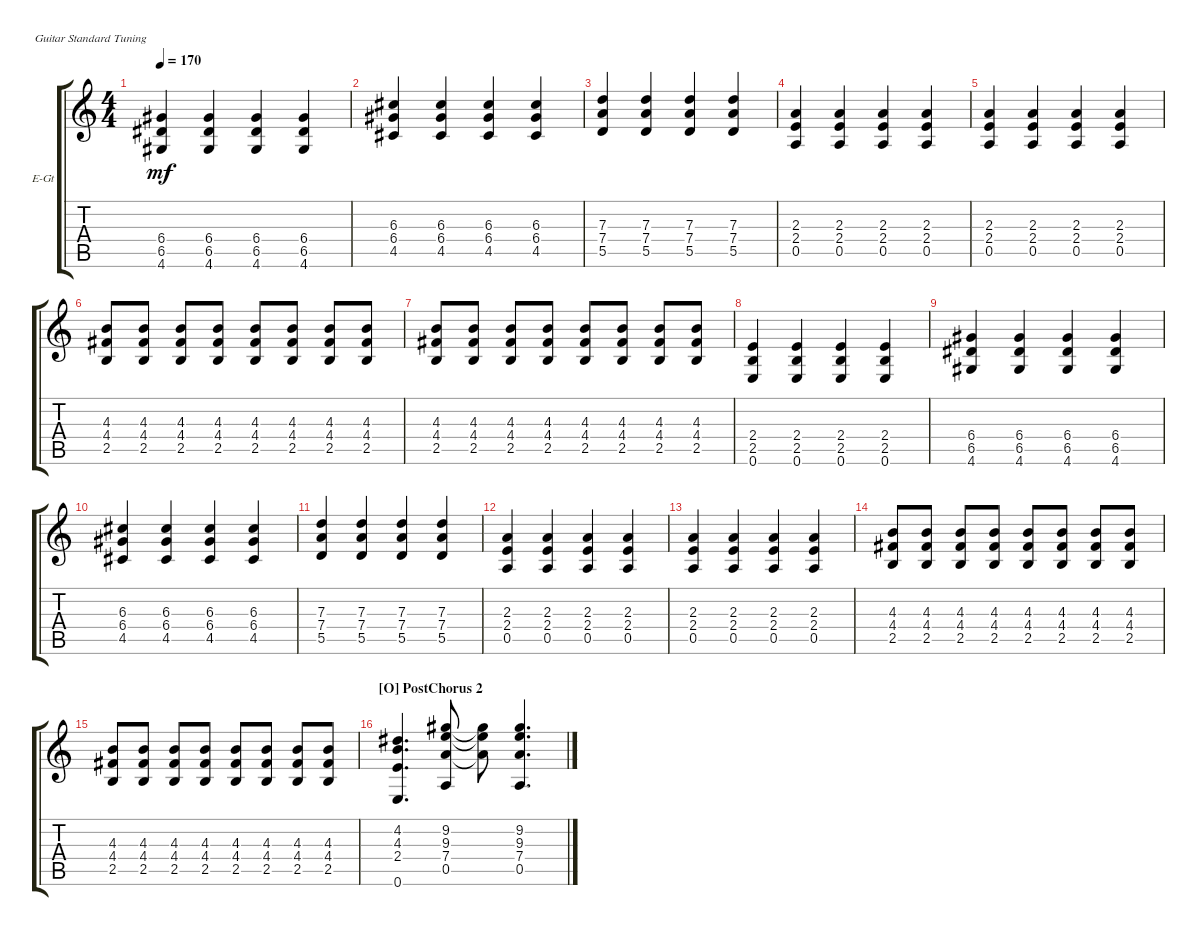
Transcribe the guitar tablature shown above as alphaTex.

\defaultSystemsLayout 4
\bracketExtendMode groupsimilarinstruments
\firstSystemTrackNameOrientation horizontal
\otherSystemsTrackNameOrientation horizontal
\track ("Rhythm Guitar (Drive)" "E-Gt") {instrument overdrivenguitar}
\staff {score tabs}
\tuning (E4 B3 G3 D3 A2 E2)
\ts (4 4)
\tempo 170
\clef g2
\ks c
(4.6 6.5 6.4).4{dy mf} (4.6 6.5 6.4).4 (4.6 6.5 6.4).4 (4.6 6.5 6.4).4 |
(4.5 6.4 6.3).4 (4.5 6.4 6.3).4 (4.5 6.4 6.3).4 (4.5 6.4 6.3).4 |
(5.5 7.4 7.3).4 (5.5 7.4 7.3).4 (5.5 7.4 7.3).4 (5.5 7.4 7.3).4 |
(0.5 2.4 2.3).4 (0.5 2.4 2.3).4 (0.5 2.4 2.3).4 (0.5 2.4 2.3).4 |
(0.5 2.4 2.3).4 (0.5 2.4 2.3).4 (0.5 2.4 2.3).4 (0.5 2.4 2.3).4 |
(2.5 4.4 4.3).8 (4.3 4.4 2.5).8 (2.5 4.4 4.3).8 (4.3 4.4 2.5).8 (2.5 4.4 4.3).8 (4.3 4.4 2.5).8 (2.5 4.4 4.3).8 (4.3 4.4 2.5).8 |
(2.5 4.4 4.3).8 (4.3 4.4 2.5).8 (2.5 4.4 4.3).8 (4.3 4.4 2.5).8 (2.5 4.4 4.3).8 (4.3 4.4 2.5).8 (2.5 4.4 4.3).8 (4.3 4.4 2.5).8 |
(0.6 2.5 2.4).4 (0.6 2.5 2.4).4 (0.6 2.5 2.4).4 (0.6 2.5 2.4).4 |
(4.6 6.5 6.4).4 (4.6 6.5 6.4).4 (4.6 6.5 6.4).4 (4.6 6.5 6.4).4 |
(4.5 6.4 6.3).4 (4.5 6.4 6.3).4 (4.5 6.4 6.3).4 (4.5 6.4 6.3).4 |
(5.5 7.4 7.3).4 (5.5 7.4 7.3).4 (5.5 7.4 7.3).4 (5.5 7.4 7.3).4 |
(0.5 2.4 2.3).4 (0.5 2.4 2.3).4 (0.5 2.4 2.3).4 (0.5 2.4 2.3).4 |
(0.5 2.4 2.3).4 (0.5 2.4 2.3).4 (0.5 2.4 2.3).4 (0.5 2.4 2.3).4 |
(2.5 4.4 4.3).8 (4.3 4.4 2.5).8 (2.5 4.4 4.3).8 (4.3 4.4 2.5).8 (2.5 4.4 4.3).8 (4.3 4.4 2.5).8 (2.5 4.4 4.3).8 (4.3 4.4 2.5).8 |
(2.5 4.4 4.3).8 (4.3 4.4 2.5).8 (2.5 4.4 4.3).8 (4.3 4.4 2.5).8 (2.5 4.4 4.3).8 (4.3 4.4 2.5).8 (2.5 4.4 4.3).8 (4.3 4.4 2.5).8 |
\section ("O" "PostChorus 2")
(2.4 4.3 4.2 0.6).4{d} (7.4 9.3 9.2 0.5).8 (9.2{t} 9.3{t} 7.4{t}).8 (9.2 9.3 7.4 0.5).4{d}
